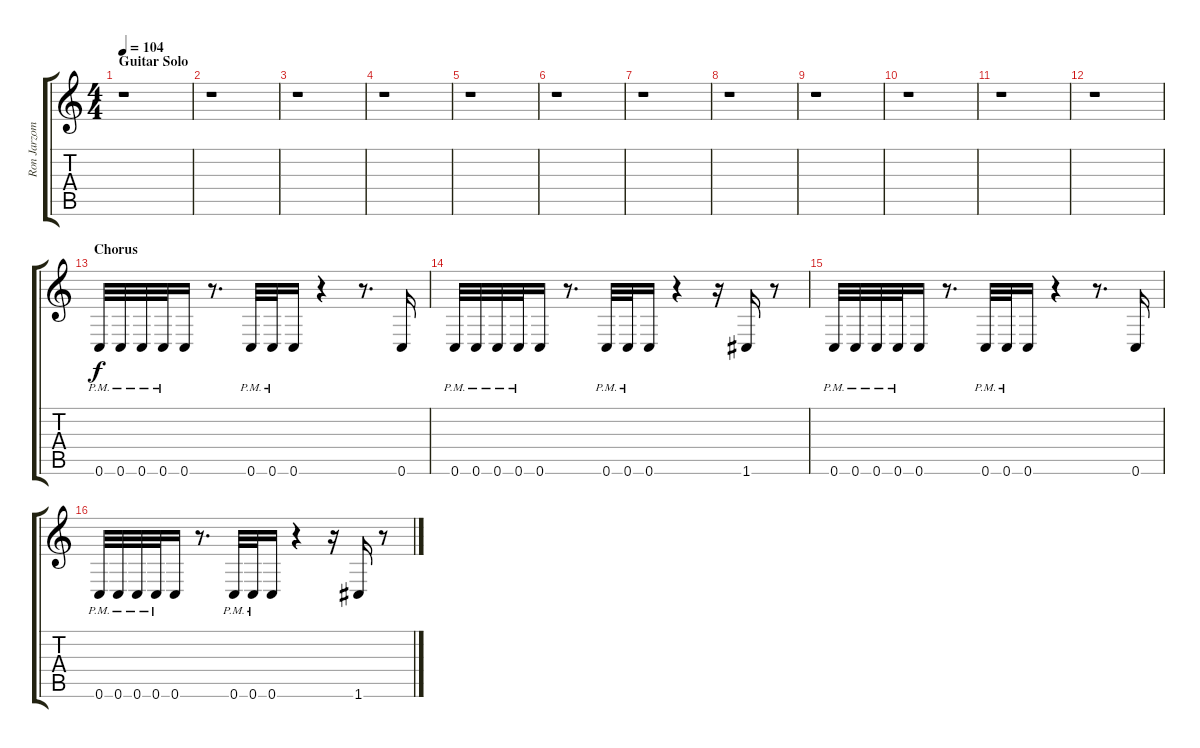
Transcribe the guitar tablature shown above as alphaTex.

\track ("Ron Jarzombek (Dropped C)" "Ron Jarzom") {instrument distortionguitar}
\staff {score tabs}
\tuning (D4 A3 F3 C3 G2 C2) {hide}
\ts (4 4)
\section ("" "Guitar Solo")
\tempo 104
\clef g2
\ks c
r.1{dy f} |
r.1 |
r.1 |
r.1 |
r.1 |
r.1 |
r.1 |
r.1 |
r.1 |
r.1 |
r.1 |
r.1 |
\section ("" "Chorus")
0.6{pm}.32{volume 16 balance 8} 0.6{pm}.32 0.6{pm}.32 0.6{pm}.32 0.6.16 r.8{d} 0.6{pm}.32 0.6{pm}.32 0.6.16 r.4 r.8{d} 0.6.16 |
0.6{pm}.32 0.6{pm}.32 0.6{pm}.32 0.6{pm}.32 0.6.16 r.8{d} 0.6{pm}.32 0.6{pm}.32 0.6.16 r.4 r.16 1.6.16 r.8 |
0.6{pm}.32 0.6{pm}.32 0.6{pm}.32 0.6{pm}.32 0.6.16 r.8{d} 0.6{pm}.32 0.6{pm}.32 0.6.16 r.4 r.8{d} 0.6.16 |
0.6{pm}.32 0.6{pm}.32 0.6{pm}.32 0.6{pm}.32 0.6.16 r.8{d} 0.6{pm}.32 0.6{pm}.32 0.6.16 r.4 r.16 1.6.16 r.8
